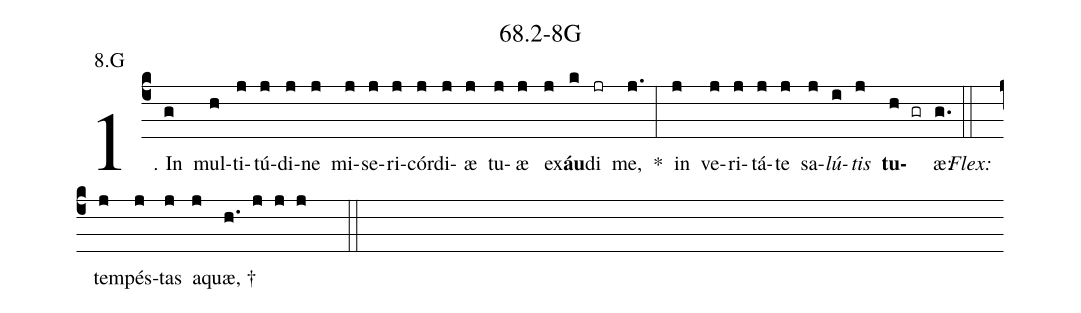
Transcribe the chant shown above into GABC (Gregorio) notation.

name: 68.2-8G;
annotation: 8.G;
%%
(c4)1. In(g) mul(h)ti(j)tú(j)di(j)ne(j) mi(j)se(j)ri(j)cór(j)di(j)æ(j) tu(j)æ(j) ex(j)<b>áu</b>(k)di(jr) me,(j.) *(:) in(j) ve(j)ri(j)tá(j)te(j) sa(j)<i>lú</i>(i)<i>tis</i>(j) <b>tu</b>(h gr)æ:(g.) (::)
<i>Flex:</i>()  tem(j)pés(j)tas(j) a(j)quæ, †(h. j j j  ::)

%E(j) u(j) o(i) u(j) a(h) e.(g.) (::)
